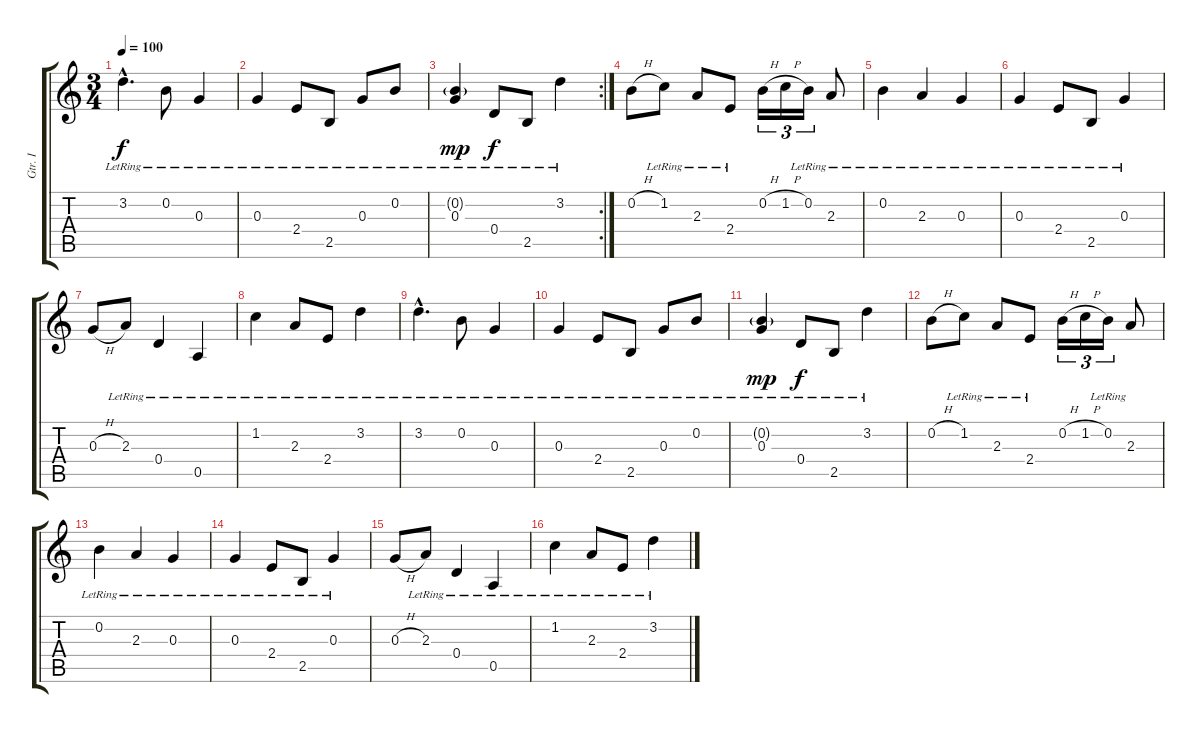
\track ("Gtr. I" "Gtr. I") {instrument acousticguitarsteel}
\staff {score tabs}
\tuning (E4 B3 G3 D3 A2 E2) {hide}
\ts (3 4)
\tempo 100
\clef g2
\ks c
3.2{hac lr}.4{d dy f} 0.2{lr}.8 0.3{lr}.4 |
0.3{lr}.4 2.4{lr}.8 2.5{lr}.8 0.3{lr}.8 0.2{lr}.8 |
\rc 2
(0.2{g lr} 0.3{lr}).4{dy mp} 0.4{lr}.8{dy f} 2.5{lr}.8 3.2{lr}.4 |
0.2{h}.8 1.2{lr}.8 2.3{lr}.8 2.4{lr}.8 0.2{h}.16{tu (3 2)} 1.2{h}.16{tu (3 2)} 0.2{lr}.16{tu (3 2)} 2.3{lr}.8 |
0.2{lr}.4 2.3{lr}.4 0.3{lr}.4 |
0.3{lr}.4 2.4{lr}.8 2.5{lr}.8 0.3{lr}.4 |
0.3{h}.8 2.3{lr}.8 0.4{lr}.4 0.5{lr}.4 |
1.2{lr}.4 2.3{lr}.8 2.4{lr}.8 3.2{lr}.4 |
3.2{hac lr}.4{d} 0.2{lr}.8 0.3{lr}.4 |
0.3{lr}.4 2.4{lr}.8 2.5{lr}.8 0.3{lr}.8 0.2{lr}.8 |
(0.2{g lr} 0.3{lr}).4{dy mp} 0.4{lr}.8{dy f} 2.5{lr}.8 3.2{lr}.4 |
0.2{h}.8 1.2{lr}.8 2.3{lr}.8 2.4{lr}.8 0.2{h}.16{tu (3 2)} 1.2{h}.16{tu (3 2)} 0.2{lr}.16{tu (3 2)} 2.3{lr}.8 |
0.2{lr}.4 2.3{lr}.4 0.3{lr}.4 |
0.3{lr}.4 2.4{lr}.8 2.5{lr}.8 0.3{lr}.4 |
0.3{h}.8 2.3{lr}.8 0.4{lr}.4 0.5{lr}.4 |
1.2{lr}.4 2.3{lr}.8 2.4{lr}.8 3.2{lr}.4
